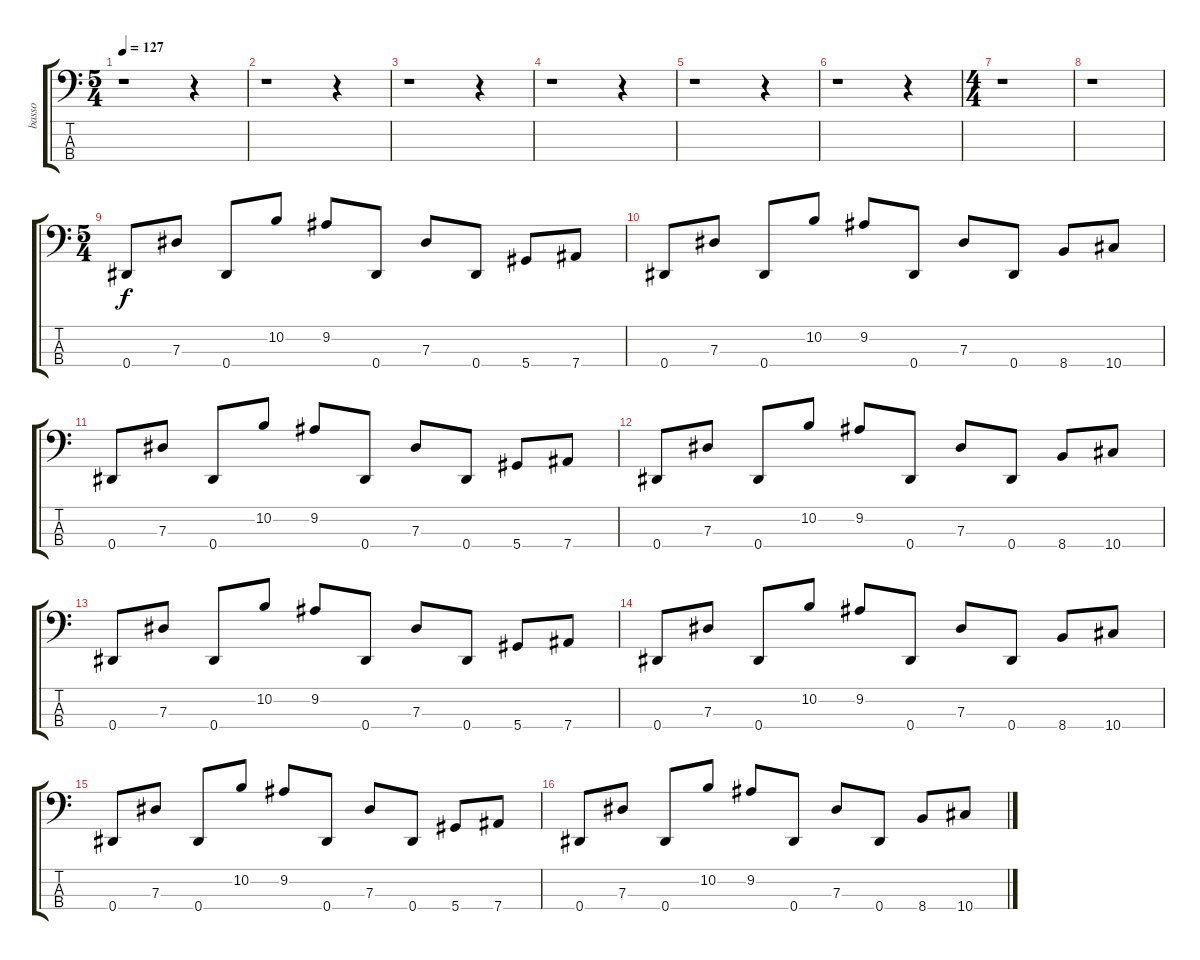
\track ("basso" "basso") {instrument electricbasspick}
\staff {score tabs}
\tuning (Gb2 Db2 Ab1 Eb1) {hide}
\ts (5 4)
\tempo 127
\clef f4
\ks c
r.1{dy f instrument electricbasspick} r.4 |
r.1 r.4 |
r.1 r.4 |
r.1 r.4 |
r.1 r.4 |
r.1 r.4 |
\ts (4 4)
r.1 |
r.1 |
\ts (5 4)
0.4.8 7.3.8 0.4.8 10.2.8 9.2.8 0.4.8 7.3.8 0.4.8 5.4.8 7.4.8 |
0.4.8 7.3.8 0.4.8 10.2.8 9.2.8 0.4.8 7.3.8 0.4.8 8.4.8 10.4.8 |
0.4.8 7.3.8 0.4.8 10.2.8 9.2.8 0.4.8 7.3.8 0.4.8 5.4.8 7.4.8 |
0.4.8 7.3.8 0.4.8 10.2.8 9.2.8 0.4.8 7.3.8 0.4.8 8.4.8 10.4.8 |
0.4.8 7.3.8 0.4.8 10.2.8 9.2.8 0.4.8 7.3.8 0.4.8 5.4.8 7.4.8 |
0.4.8 7.3.8 0.4.8 10.2.8 9.2.8 0.4.8 7.3.8 0.4.8 8.4.8 10.4.8 |
0.4.8 7.3.8 0.4.8 10.2.8 9.2.8 0.4.8 7.3.8 0.4.8 5.4.8 7.4.8 |
0.4.8 7.3.8 0.4.8 10.2.8 9.2.8 0.4.8 7.3.8 0.4.8 8.4.8 10.4.8
